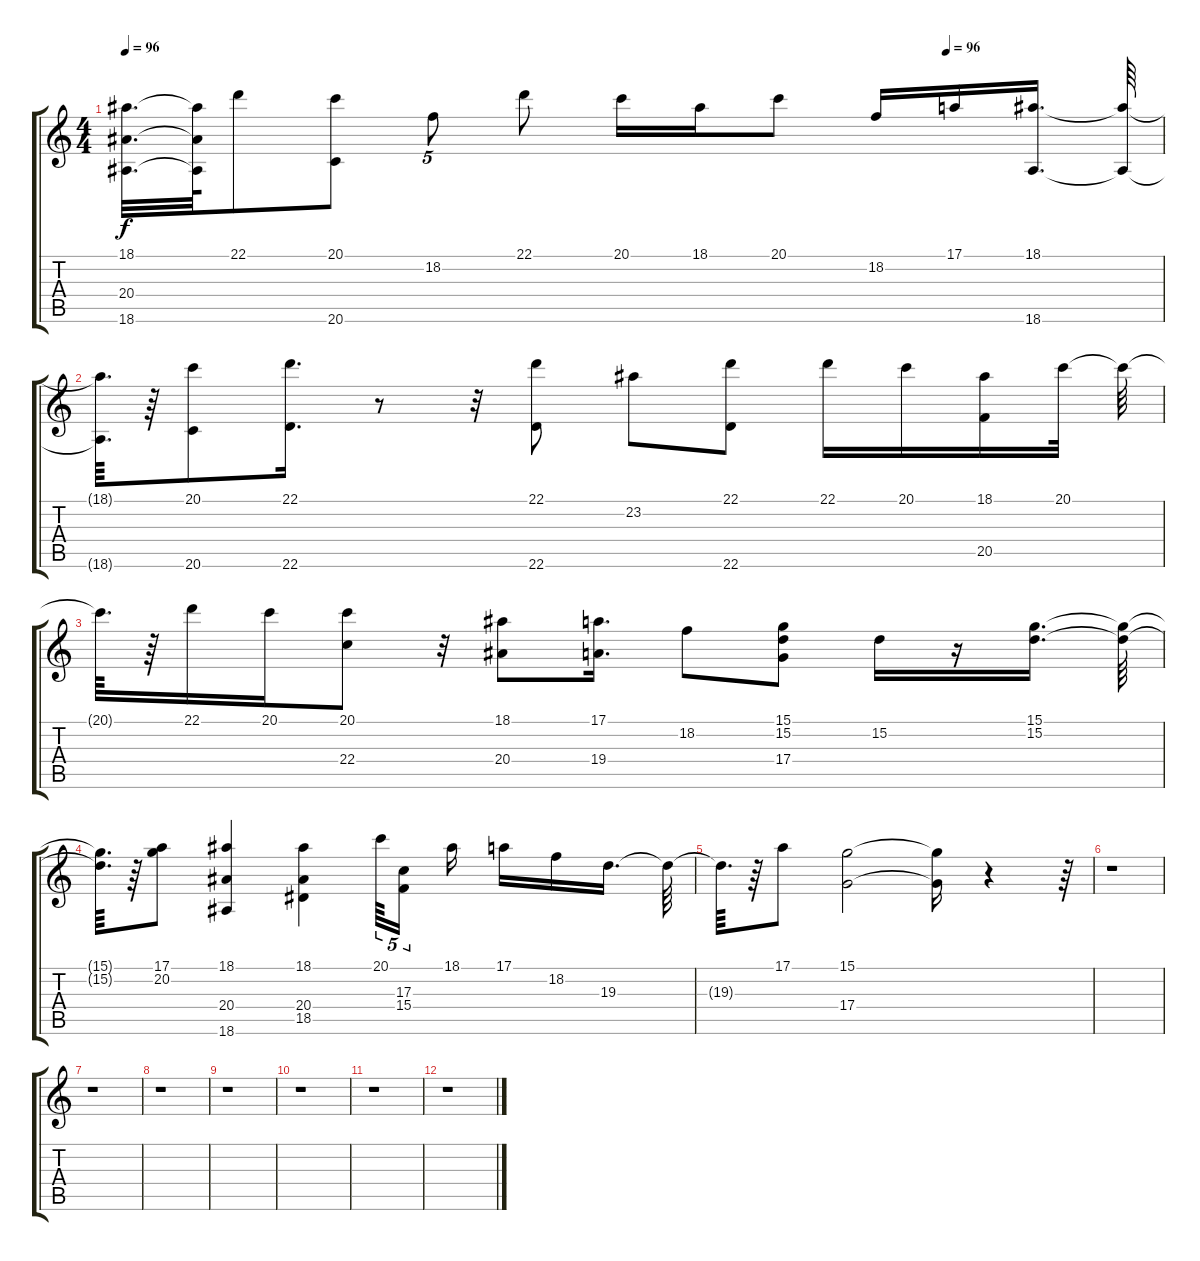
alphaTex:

\track "" {instrument stringensemble1}
\staff {score tabs}
\tuning (E4 B3 G3 D3 A2 E2) {hide}
\ts (4 4)
\tempo 96
\tempo (96 0.7916666666666666)
\clef g2
\ks c
(18.1{t} 20.4{t} 18.6{t}).32{d dy f} (18.1{t} 20.4{t} 18.6{t}).64 22.1.8 (20.1 20.6).8 18.2.8{tu (5 4)} 22.1.8 20.1.16 18.1.16 20.1.8 18.2.16 17.1.16 (18.1 18.6).16{d} (18.1{t} 18.6{t}).64 |
(18.1{t} 18.6{t}).64{d} r.64 (20.1 20.6).8 (22.1 22.6).16{d} r.8 r.32 (22.1 22.6).8 23.2.8 (22.1 22.6).8 22.1.16 20.1.16 (18.1 20.5).16 20.1.32 20.1{t}.64 |
20.1{t}.64{d} r.64 22.1.16 20.1.16 (20.1 22.4).8 r.32 (18.1 20.4).8 (17.1 19.4).16{d} 18.2.8 (15.1 15.2 17.4).8 15.2.16 r.16 (15.1 15.2).16{d} (15.1{t} 15.2{t}).64 |
(15.1{t} 15.2{t}).64{d} r.64 (17.1 20.2).8 (18.1 20.4 18.6).4 (18.1 20.4 18.5).4 20.1.64{tu (5 4)} (17.3 15.4).16{tu (5 4) beam splitsecondary} 18.1.16 17.1.16 18.2.16 19.3.16{d} 19.3{t}.64 |
19.3{t}.64{d} r.64 17.1.8 (15.1 17.4).2 (15.1{t} 17.4{t}).16 r.4 r.64 |
r.1 |
r.1 |
r.1 |
r.1 |
r.1 |
r.1 |
r.1
